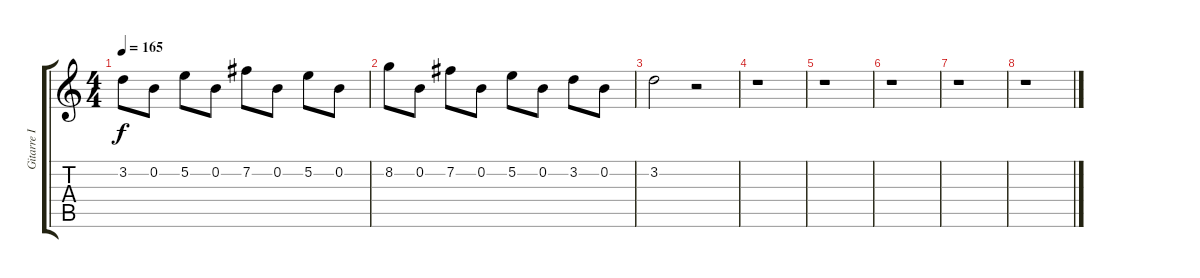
\track ("Gitarre I" "Gitarre I") {instrument distortionguitar}
\staff {score tabs}
\tuning (E4 B3 G3 D3 A2 E2) {hide}
\ts (4 4)
\tempo 165
\clef g2
\ks c
3.2.8{dy f} 0.2.8 5.2.8 0.2.8 7.2.8 0.2.8 5.2.8 0.2.8 |
8.2.8 0.2.8 7.2.8 0.2.8 5.2.8 0.2.8 3.2.8 0.2.8 |
3.2.2 r.2 |
r.1 |
r.1 |
r.1 |
r.1 |
r.1
